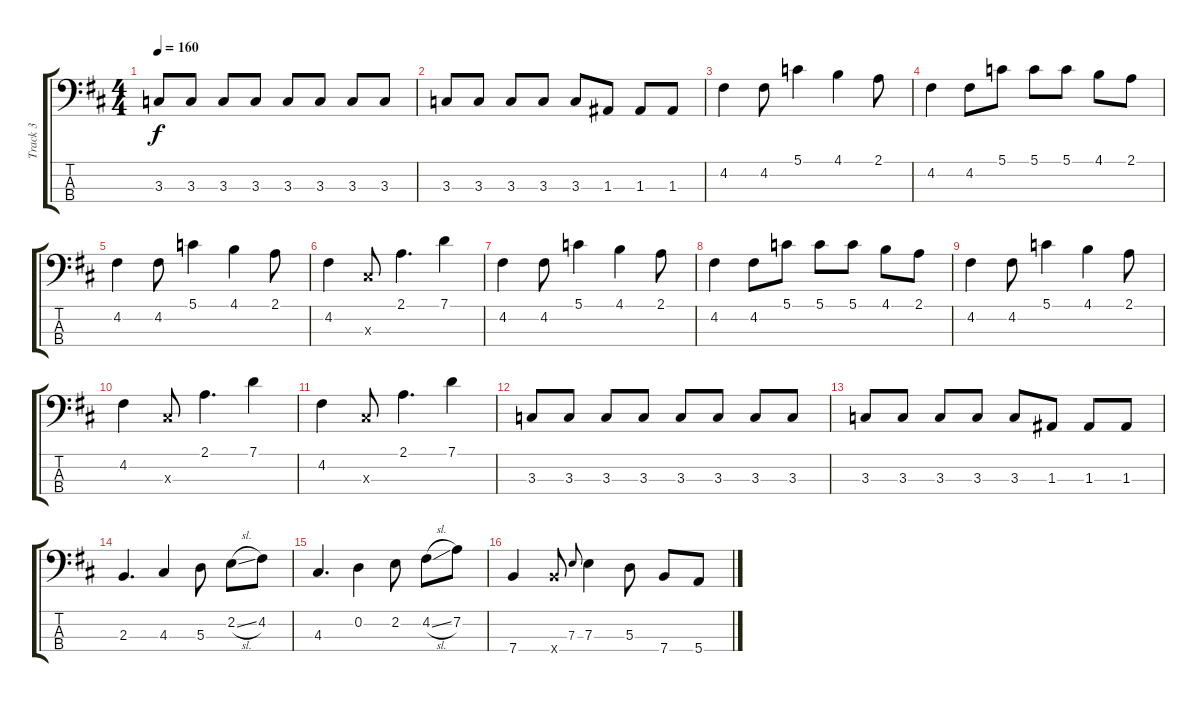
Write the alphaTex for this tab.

\track ("Track 3" "Track 3") {mute instrument electricbassfinger}
\staff {score tabs}
\tuning (G2 D2 A1 E1) {hide}
\ts (4 4)
\tempo 160
\clef f4
\ks bminor
3.3.8{dy f} 3.3.8 3.3.8 3.3.8 3.3.8 3.3.8 3.3.8 3.3.8 |
3.3.8 3.3.8 3.3.8 3.3.8 3.3.8 1.3.8 1.3.8 1.3.8 |
4.2.4 4.2.8 5.1.4 4.1.4 2.1.8 |
4.2.4 4.2.8 5.1.8 5.1.8 5.1.8 4.1.8 2.1.8 |
4.2.4 4.2.8 5.1.4 4.1.4 2.1.8 |
4.2.4 4.3{x}.8 2.1.4{d} 7.1.4 |
4.2.4 4.2.8 5.1.4 4.1.4 2.1.8 |
4.2.4 4.2.8 5.1.8 5.1.8 5.1.8 4.1.8 2.1.8 |
4.2.4 4.2.8 5.1.4 4.1.4 2.1.8 |
4.2.4 4.3{x}.8 2.1.4{d} 7.1.4 |
4.2.4 4.3{x}.8 2.1.4{d} 7.1.4 |
3.3.8 3.3.8 3.3.8 3.3.8 3.3.8 3.3.8 3.3.8 3.3.8 |
3.3.8 3.3.8 3.3.8 3.3.8 3.3.8 1.3.8 1.3.8 1.3.8 |
2.3.4{d} 4.3.4 5.3.8 2.2{sl}.8 4.2.8 |
4.3.4{d} 0.2.4 2.2.8 4.2{sl}.8 7.2.8 |
7.4.4 7.4{x}.8 7.3.8{gr onbeat} 7.3.4 5.3.8 7.4.8 5.4.8
